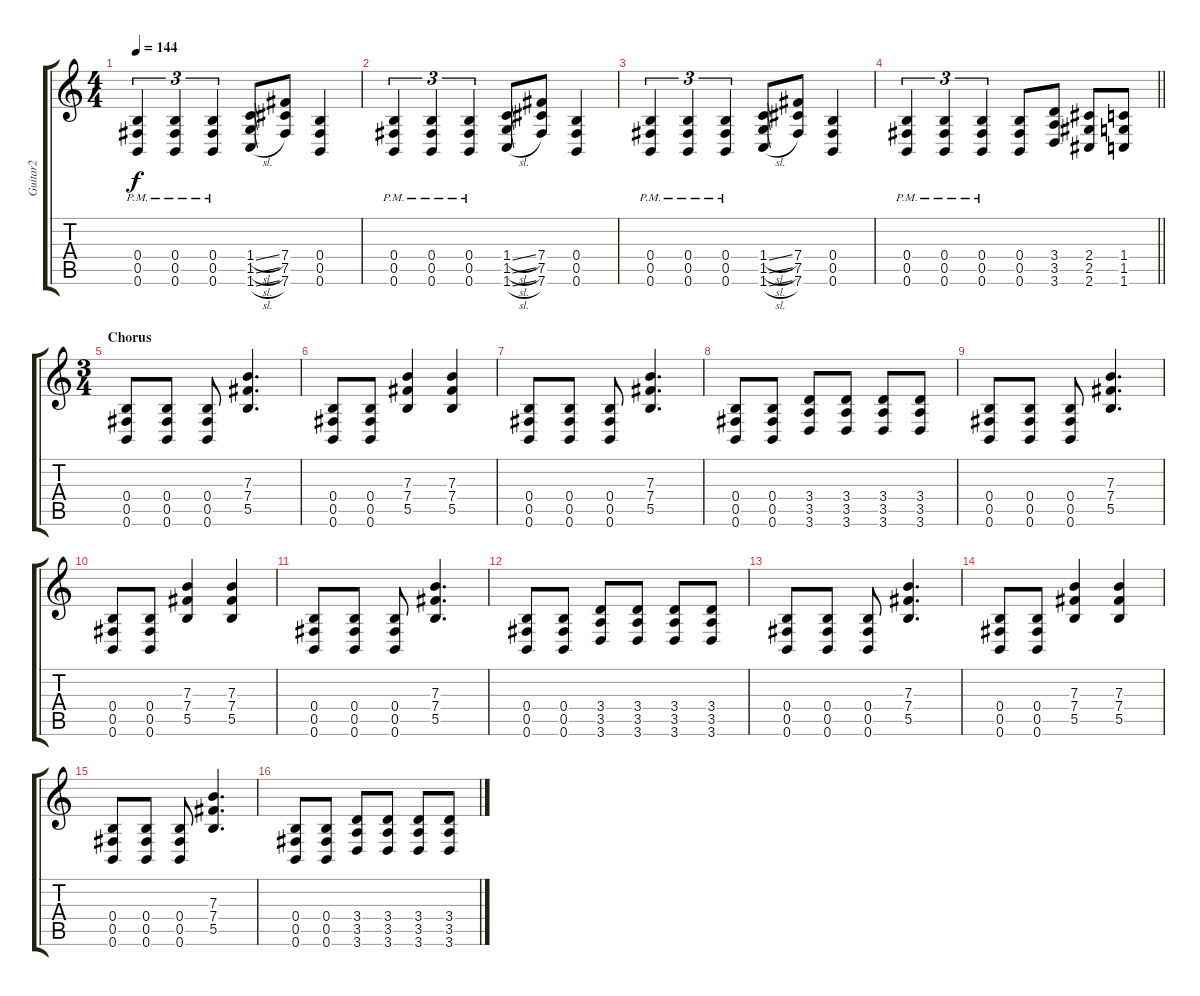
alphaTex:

\track ("Guitar2" "Guitar2") {instrument distortionguitar}
\staff {score tabs}
\tuning (Db4 Ab3 E3 B2 Gb2 B1) {hide}
\ts (4 4)
\tempo 144
\clef g2
\ks c
(0.4{pm} 0.5{pm} 0.6{pm}).4{tu (3 2) dy f} (0.4{pm} 0.5{pm} 0.6{pm}).4{tu (3 2)} (0.4{pm} 0.5{pm} 0.6{pm}).4{tu (3 2)} (1.4{sl} 1.5{sl} 1.6{sl}).8 (7.4 7.5 7.6).8 (0.4 0.5 0.6).4 |
(0.4{pm} 0.5{pm} 0.6{pm}).4{tu (3 2)} (0.4{pm} 0.5{pm} 0.6{pm}).4{tu (3 2)} (0.4{pm} 0.5{pm} 0.6{pm}).4{tu (3 2)} (1.4{sl} 1.5{sl} 1.6{sl}).8 (7.4 7.5 7.6).8 (0.4 0.5 0.6).4 |
(0.4{pm} 0.5{pm} 0.6{pm}).4{tu (3 2)} (0.4{pm} 0.5{pm} 0.6{pm}).4{tu (3 2)} (0.4{pm} 0.5{pm} 0.6{pm}).4{tu (3 2)} (1.4{sl} 1.5{sl} 1.6{sl}).8 (7.4 7.5 7.6).8 (0.4 0.5 0.6).4 |
\barLineRight lightlight
(0.4{pm} 0.5{pm} 0.6{pm}).4{tu (3 2)} (0.4{pm} 0.5{pm} 0.6{pm}).4{tu (3 2)} (0.4{pm} 0.5{pm} 0.6{pm}).4{tu (3 2)} (0.4 0.5 0.6).8 (3.4 3.5 3.6).8 (2.4 2.5 2.6).8 (1.4 1.5 1.6).8 |
\ts (3 4)
\section ("" "Chorus")
(0.4 0.5 0.6).8 (0.4 0.5 0.6).8 (0.4 0.5 0.6).8 (7.3 7.4 5.5).4{d} |
(0.4 0.5 0.6).8 (0.4 0.5 0.6).8 (7.3 7.4 5.5).4 (7.3 7.4 5.5).4 |
(0.4 0.5 0.6).8 (0.4 0.5 0.6).8 (0.4 0.5 0.6).8 (7.3 7.4 5.5).4{d} |
(0.4 0.5 0.6).8 (0.4 0.5 0.6).8 (3.4 3.5 3.6).8 (3.4 3.5 3.6).8 (3.4 3.5 3.6).8 (3.4 3.5 3.6).8 |
(0.4 0.5 0.6).8 (0.4 0.5 0.6).8 (0.4 0.5 0.6).8 (7.3 7.4 5.5).4{d} |
(0.4 0.5 0.6).8 (0.4 0.5 0.6).8 (7.3 7.4 5.5).4 (7.3 7.4 5.5).4 |
(0.4 0.5 0.6).8 (0.4 0.5 0.6).8 (0.4 0.5 0.6).8 (7.3 7.4 5.5).4{d} |
(0.4 0.5 0.6).8 (0.4 0.5 0.6).8 (3.4 3.5 3.6).8 (3.4 3.5 3.6).8 (3.4 3.5 3.6).8 (3.4 3.5 3.6).8 |
(0.4 0.5 0.6).8 (0.4 0.5 0.6).8 (0.4 0.5 0.6).8 (7.3 7.4 5.5).4{d} |
(0.4 0.5 0.6).8 (0.4 0.5 0.6).8 (7.3 7.4 5.5).4 (7.3 7.4 5.5).4 |
(0.4 0.5 0.6).8 (0.4 0.5 0.6).8 (0.4 0.5 0.6).8 (7.3 7.4 5.5).4{d} |
(0.4 0.5 0.6).8 (0.4 0.5 0.6).8 (3.4 3.5 3.6).8 (3.4 3.5 3.6).8 (3.4 3.5 3.6).8 (3.4 3.5 3.6).8
